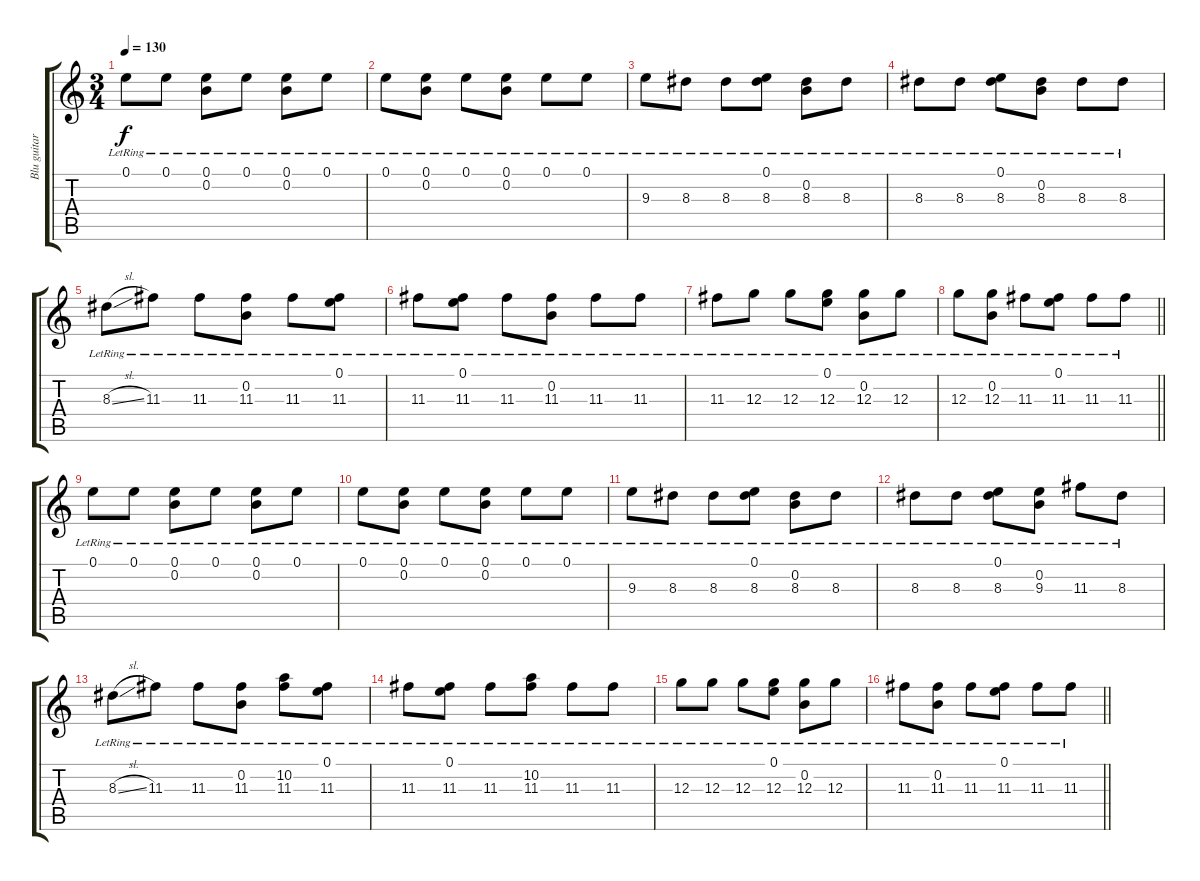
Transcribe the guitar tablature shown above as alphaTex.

\track ("Blu guitar" "Blu guitar") {instrument overdrivenguitar}
\staff {score tabs}
\tuning (E4 B3 G3 D3 A2 E2) {hide}
\ts (3 4)
\section ("" "")
\tempo 130
\clef g2
\ks c
0.1{lr}.8{dy f} 0.1{lr}.8 (0.1{lr} 0.2{lr}).8 0.1{lr}.8 (0.1{lr} 0.2{lr}).8 0.1{lr}.8 |
0.1{lr}.8 (0.1{lr} 0.2{lr}).8 0.1{lr}.8 (0.1{lr} 0.2{lr}).8 0.1{lr}.8 0.1{lr}.8 |
9.3{lr}.8 8.3{lr}.8 8.3{lr}.8 (0.1{lr} 8.3{lr}).8 (0.2{lr} 8.3{lr}).8 8.3{lr}.8 |
8.3{lr}.8 8.3{lr}.8 (0.1{lr} 8.3{lr}).8 (0.2{lr} 8.3{lr}).8 8.3{lr}.8 8.3{lr}.8 |
8.3{sl lr}.8 11.3{lr}.8 11.3{lr}.8 (0.2{lr} 11.3{lr}).8 11.3{lr}.8 (0.1{lr} 11.3{lr}).8 |
11.3{lr}.8 (0.1{lr} 11.3{lr}).8 11.3{lr}.8 (0.2{lr} 11.3{lr}).8 11.3{lr}.8 11.3{lr}.8 |
11.3{lr}.8 12.3{lr}.8 12.3{lr}.8 (0.1{lr} 12.3{lr}).8 (0.2{lr} 12.3{lr}).8 12.3{lr}.8 |
\barLineRight lightlight
12.3{lr}.8 (0.2{lr} 12.3{lr}).8 11.3{lr}.8 (0.1{lr} 11.3{lr}).8 11.3{lr}.8 11.3{lr}.8 |
\section ("" "")
0.1{lr}.8 0.1{lr}.8 (0.1{lr} 0.2{lr}).8 0.1{lr}.8 (0.1{lr} 0.2{lr}).8 0.1{lr}.8 |
0.1{lr}.8 (0.1{lr} 0.2{lr}).8 0.1{lr}.8 (0.1{lr} 0.2{lr}).8 0.1{lr}.8 0.1{lr}.8 |
9.3{lr}.8 8.3{lr}.8 8.3{lr}.8 (0.1{lr} 8.3{lr}).8 (0.2{lr} 8.3{lr}).8 8.3{lr}.8 |
8.3{lr}.8 8.3{lr}.8 (0.1{lr} 8.3{lr}).8 (0.2{lr} 9.3{lr}).8 11.3{lr}.8 8.3{lr}.8 |
8.3{sl lr}.8 11.3{lr}.8 11.3{lr}.8 (0.2{lr} 11.3{lr}).8 (10.2{lr} 11.3{lr}).8 (0.1{lr} 11.3{lr}).8 |
11.3{lr}.8 (0.1{lr} 11.3{lr}).8 11.3{lr}.8 (10.2{lr} 11.3{lr}).8 11.3{lr}.8 11.3{lr}.8 |
12.3{lr}.8 12.3{lr}.8 12.3{lr}.8 (0.1{lr} 12.3{lr}).8 (0.2{lr} 12.3{lr}).8 12.3{lr}.8 |
\barLineRight lightlight
11.3{lr}.8 (0.2{lr} 11.3{lr}).8 11.3{lr}.8 (0.1{lr} 11.3{lr}).8 11.3{lr}.8 11.3{lr}.8
